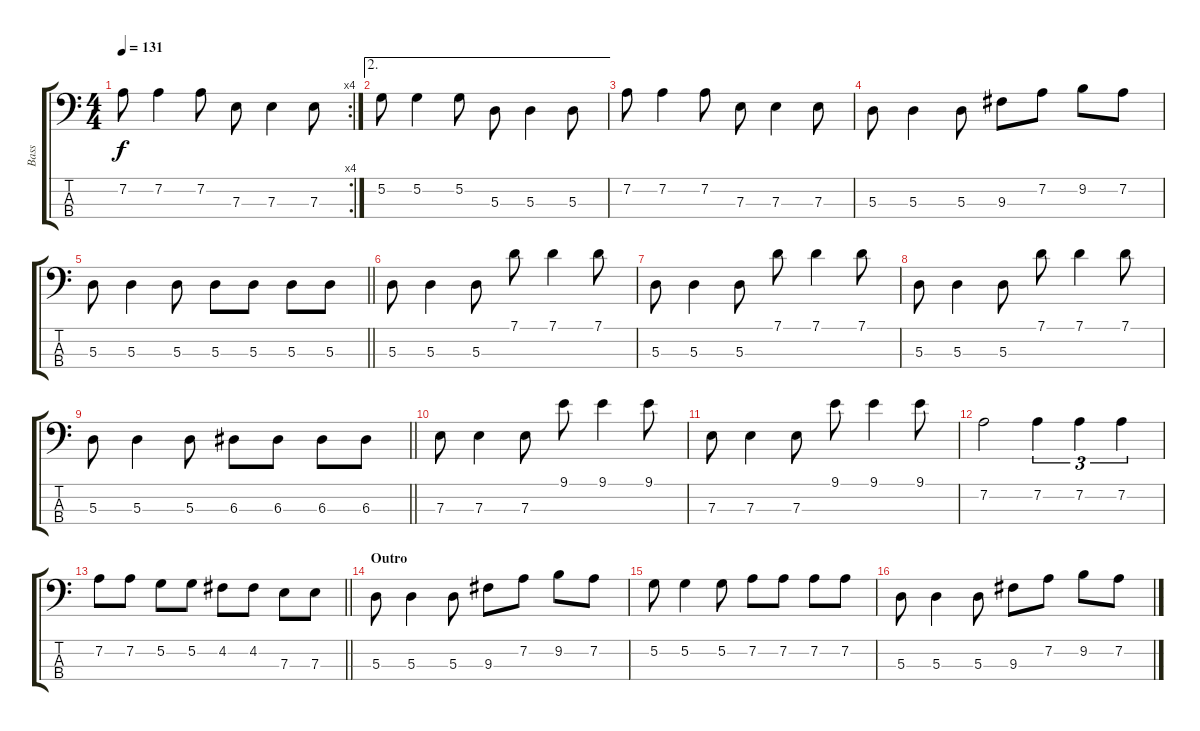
\track ("Bass" "Bass") {instrument electricbasspick}
\staff {score tabs}
\tuning (G2 D2 A1 E1) {hide}
\rc 4
\ts (4 4)
\tempo 131
\clef f4
\ks c
7.2.8{dy f} 7.2.4 7.2.8 7.3.8 7.3.4 7.3.8 |
\ae 2
5.2.8 5.2.4 5.2.8 5.3.8 5.3.4 5.3.8 |
7.2.8 7.2.4 7.2.8 7.3.8 7.3.4 7.3.8 |
5.3.8 5.3.4 5.3.8 9.3.8 7.2.8 9.2.8 7.2.8 |
\barLineRight lightlight
5.3.8 5.3.4 5.3.8 5.3.8 5.3.8 5.3.8 5.3.8 |
5.3.8 5.3.4 5.3.8 7.1.8 7.1.4 7.1.8 |
5.3.8 5.3.4 5.3.8 7.1.8 7.1.4 7.1.8 |
5.3.8 5.3.4 5.3.8 7.1.8 7.1.4 7.1.8 |
\barLineRight lightlight
5.3.8 5.3.4 5.3.8 6.3.8 6.3.8 6.3.8 6.3.8 |
7.3.8 7.3.4 7.3.8 9.1.8 9.1.4 9.1.8 |
7.3.8 7.3.4 7.3.8 9.1.8 9.1.4 9.1.8 |
7.2.2 7.2.4{tu (3 2)} 7.2.4{tu (3 2)} 7.2.4{tu (3 2)} |
\barLineRight lightlight
7.2.8 7.2.8 5.2.8 5.2.8 4.2.8 4.2.8 7.3.8 7.3.8 |
\section ("" "Outro")
5.3.8 5.3.4 5.3.8 9.3.8 7.2.8 9.2.8 7.2.8 |
5.2.8 5.2.4 5.2.8 7.2.8 7.2.8 7.2.8 7.2.8 |
5.3.8 5.3.4 5.3.8 9.3.8 7.2.8 9.2.8 7.2.8
